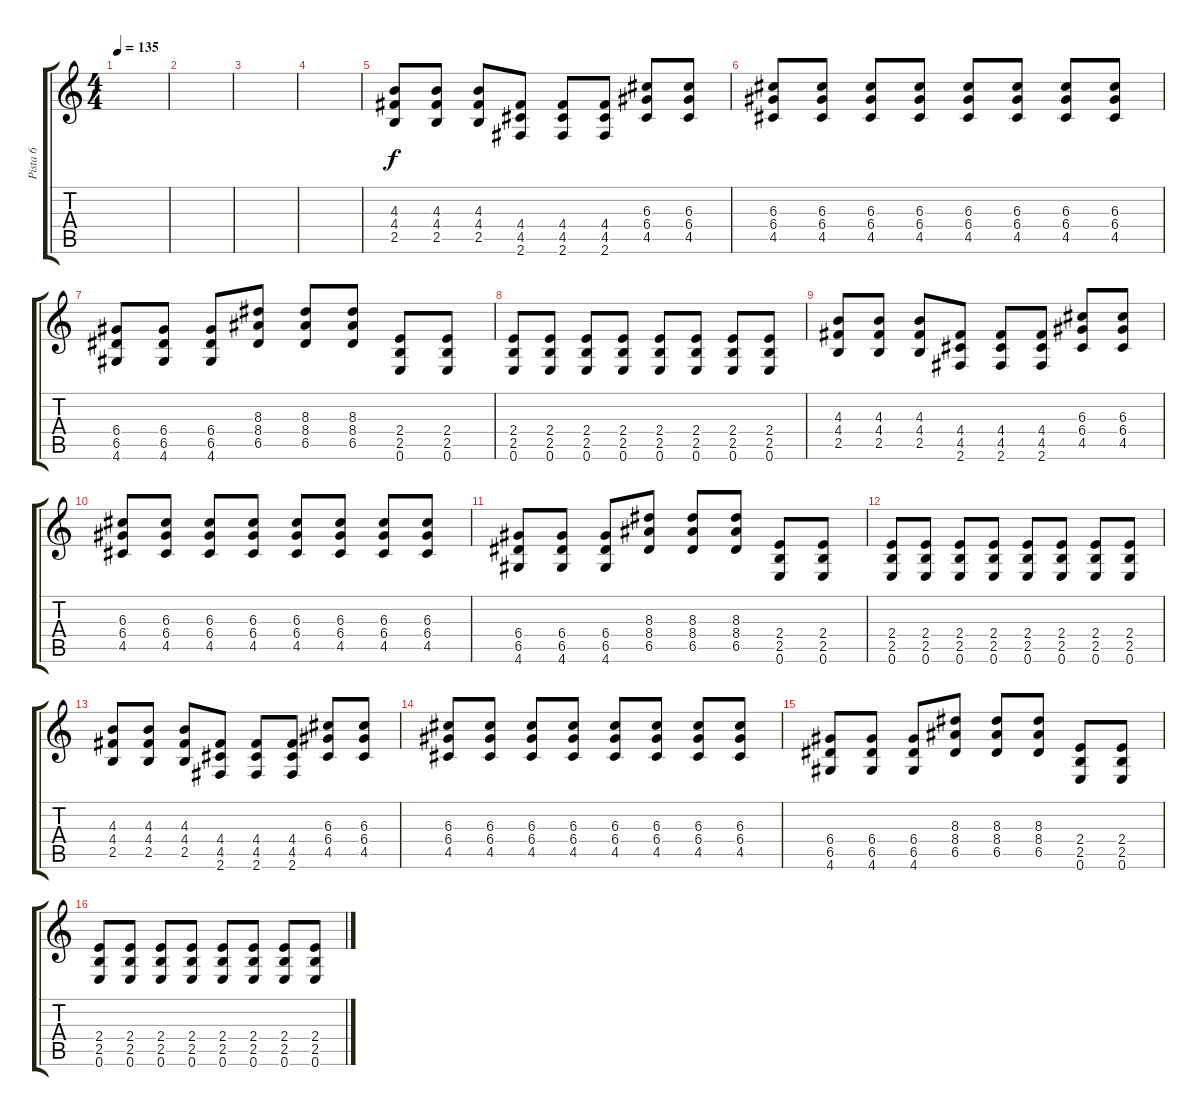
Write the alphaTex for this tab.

\track ("Pista 6" "Pista 6") {instrument overdrivenguitar}
\staff {score tabs}
\tuning (E4 B3 G3 D3 A2 E2) {hide}
\ts (4 4)
\tempo 135
\clef g2
\ks c
|
|
|
|
(4.3 4.4 2.5).8 (4.3 4.4 2.5).8 (4.3 4.4 2.5).8 (4.4 4.5 2.6).8 (4.4 4.5 2.6).8 (4.4 4.5 2.6).8 (6.3 6.4 4.5).8 (6.3 6.4 4.5).8 |
(6.3 6.4 4.5).8 (6.3 6.4 4.5).8 (6.3 6.4 4.5).8 (6.3 6.4 4.5).8 (6.3 6.4 4.5).8 (6.3 6.4 4.5).8 (6.3 6.4 4.5).8 (6.3 6.4 4.5).8 |
(6.4 6.5 4.6).8 (6.4 6.5 4.6).8 (6.4 6.5 4.6).8 (8.3 8.4 6.5).8 (8.3 8.4 6.5).8 (8.3 8.4 6.5).8 (2.4 2.5 0.6).8 (2.4 2.5 0.6).8 |
(2.4 2.5 0.6).8 (2.4 2.5 0.6).8 (2.4 2.5 0.6).8 (2.4 2.5 0.6).8 (2.4 2.5 0.6).8 (2.4 2.5 0.6).8 (2.4 2.5 0.6).8 (2.4 2.5 0.6).8 |
(4.3 4.4 2.5).8 (4.3 4.4 2.5).8 (4.3 4.4 2.5).8 (4.4 4.5 2.6).8 (4.4 4.5 2.6).8 (4.4 4.5 2.6).8 (6.3 6.4 4.5).8 (6.3 6.4 4.5).8 |
(6.3 6.4 4.5).8 (6.3 6.4 4.5).8 (6.3 6.4 4.5).8 (6.3 6.4 4.5).8 (6.3 6.4 4.5).8 (6.3 6.4 4.5).8 (6.3 6.4 4.5).8 (6.3 6.4 4.5).8 |
(6.4 6.5 4.6).8 (6.4 6.5 4.6).8 (6.4 6.5 4.6).8 (8.3 8.4 6.5).8 (8.3 8.4 6.5).8 (8.3 8.4 6.5).8 (2.4 2.5 0.6).8 (2.4 2.5 0.6).8 |
(2.4 2.5 0.6).8 (2.4 2.5 0.6).8 (2.4 2.5 0.6).8 (2.4 2.5 0.6).8 (2.4 2.5 0.6).8 (2.4 2.5 0.6).8 (2.4 2.5 0.6).8 (2.4 2.5 0.6).8 |
(4.3 4.4 2.5).8 (4.3 4.4 2.5).8 (4.3 4.4 2.5).8 (4.4 4.5 2.6).8 (4.4 4.5 2.6).8 (4.4 4.5 2.6).8 (6.3 6.4 4.5).8 (6.3 6.4 4.5).8 |
(6.3 6.4 4.5).8 (6.3 6.4 4.5).8 (6.3 6.4 4.5).8 (6.3 6.4 4.5).8 (6.3 6.4 4.5).8 (6.3 6.4 4.5).8 (6.3 6.4 4.5).8 (6.3 6.4 4.5).8 |
(6.4 6.5 4.6).8 (6.4 6.5 4.6).8 (6.4 6.5 4.6).8 (8.3 8.4 6.5).8 (8.3 8.4 6.5).8 (8.3 8.4 6.5).8 (2.4 2.5 0.6).8 (2.4 2.5 0.6).8 |
(2.4 2.5 0.6).8 (2.4 2.5 0.6).8 (2.4 2.5 0.6).8 (2.4 2.5 0.6).8 (2.4 2.5 0.6).8 (2.4 2.5 0.6).8 (2.4 2.5 0.6).8 (2.4 2.5 0.6).8
